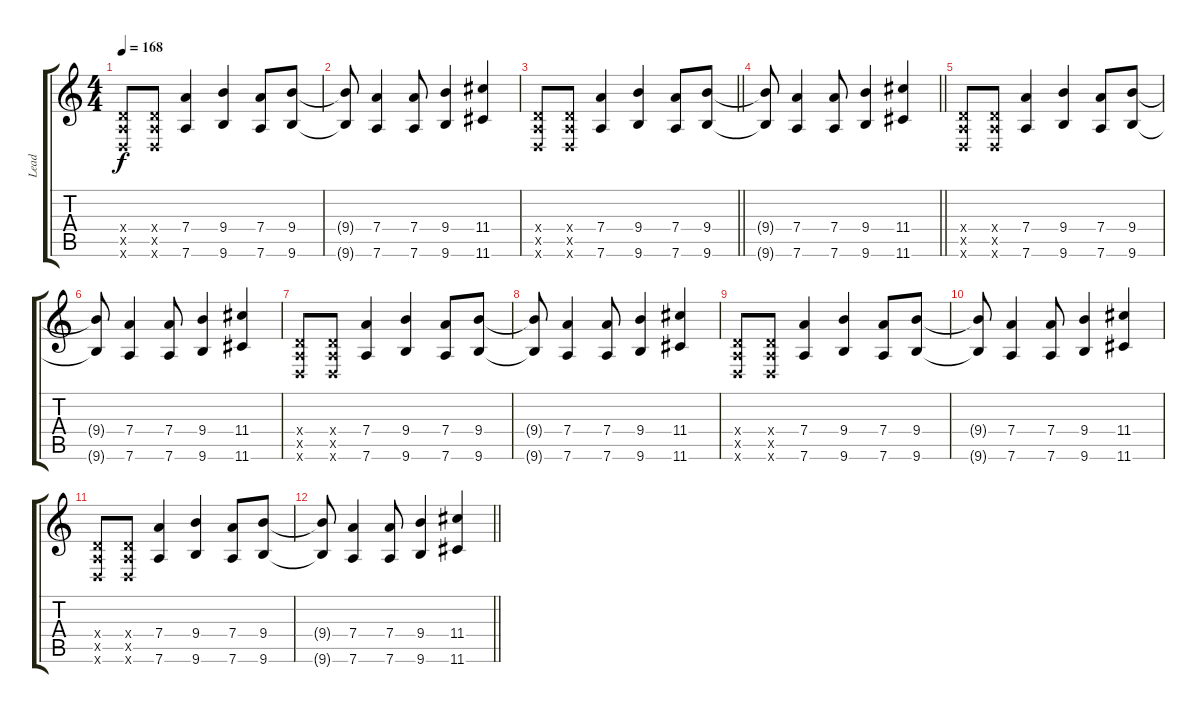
\track ("Lead" "Lead") {instrument electricguitarclean}
\staff {score tabs}
\tuning (E4 B3 G3 D3 A2 D2) {hide}
\ts (4 4)
\tempo 168
\clef g2
\ks c
(0.4{x} 0.5{x} 0.6{x}).8{dy f} (0.4{x} 0.5{x} 0.6{x}).8 (7.4 7.6).4 (9.4 9.6).4 (7.4 7.6).8 (9.4 9.6).8 |
(9.4{t} 9.6{t}).8 (7.4 7.6).4 (7.4 7.6).8 (9.4 9.6).4 (11.4 11.6).4 |
\barLineRight lightlight
(0.4{x} 0.5{x} 0.6{x}).8 (0.4{x} 0.5{x} 0.6{x}).8 (7.4 7.6).4 (9.4 9.6).4 (7.4 7.6).8 (9.4 9.6).8 |
\barLineRight lightlight
(9.4{t} 9.6{t}).8 (7.4 7.6).4 (7.4 7.6).8 (9.4 9.6).4 (11.4 11.6).4 |
\section ("" "")
(0.4{x} 0.5{x} 0.6{x}).8 (0.4{x} 0.5{x} 0.6{x}).8 (7.4 7.6).4 (9.4 9.6).4 (7.4 7.6).8 (9.4 9.6).8 |
(9.4{t} 9.6{t}).8 (7.4 7.6).4 (7.4 7.6).8 (9.4 9.6).4 (11.4 11.6).4 |
(0.4{x} 0.5{x} 0.6{x}).8 (0.4{x} 0.5{x} 0.6{x}).8 (7.4 7.6).4 (9.4 9.6).4 (7.4 7.6).8 (9.4 9.6).8 |
(9.4{t} 9.6{t}).8 (7.4 7.6).4 (7.4 7.6).8 (9.4 9.6).4 (11.4 11.6).4 |
(0.4{x} 0.5{x} 0.6{x}).8 (0.4{x} 0.5{x} 0.6{x}).8 (7.4 7.6).4 (9.4 9.6).4 (7.4 7.6).8 (9.4 9.6).8 |
(9.4{t} 9.6{t}).8 (7.4 7.6).4 (7.4 7.6).8 (9.4 9.6).4 (11.4 11.6).4 |
(0.4{x} 0.5{x} 0.6{x}).8 (0.4{x} 0.5{x} 0.6{x}).8 (7.4 7.6).4 (9.4 9.6).4 (7.4 7.6).8 (9.4 9.6).8 |
\barLineRight lightlight
(9.4{t} 9.6{t}).8 (7.4 7.6).4 (7.4 7.6).8 (9.4 9.6).4 (11.4 11.6).4
